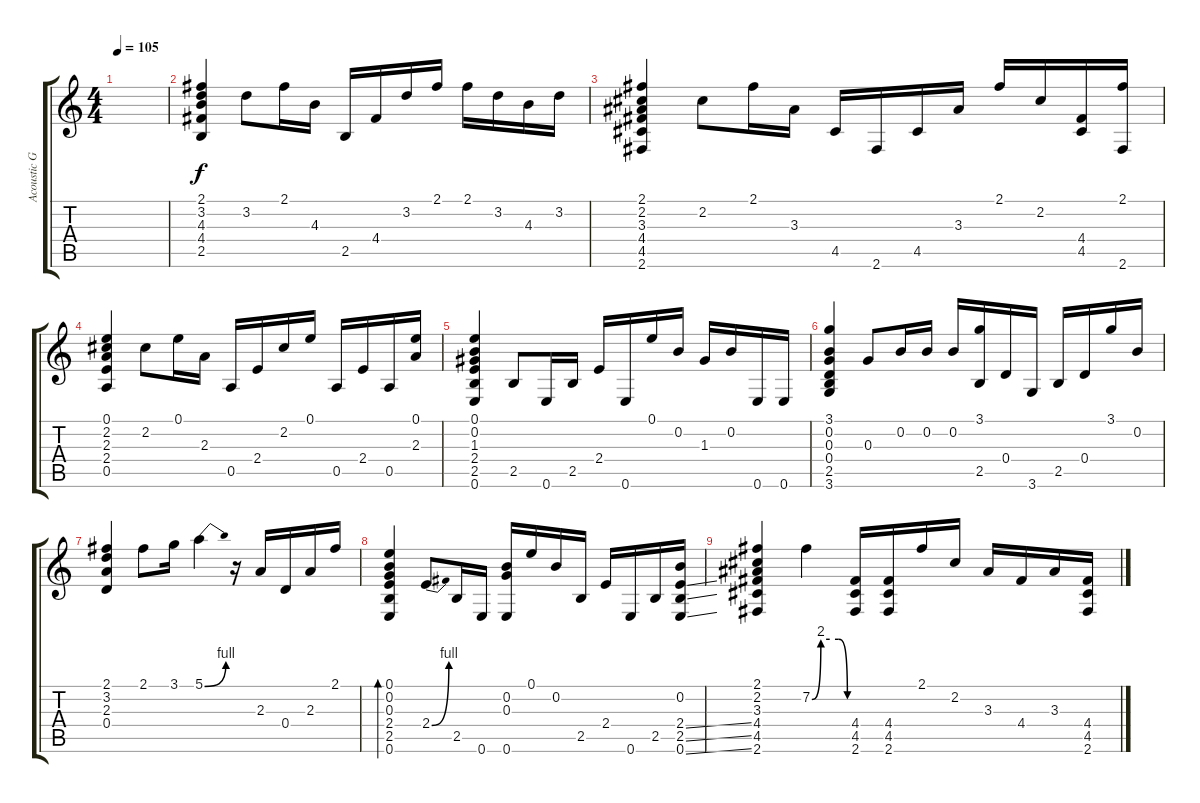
\track ("Acoustic Guitar" "Acoustic G") {instrument acousticguitarsteel}
\staff {score tabs}
\tuning (E4 B3 G3 D3 A2 E2) {hide}
\ts (4 4)
\tempo 105
\clef g2
\ks c
|
(2.1 3.2 4.3 4.4 2.5).4 3.2.8 2.1.16 4.3.16 2.5.16 4.4.16 3.2.16 2.1.16 2.1.16 3.2.16 4.3.16 3.2.16 |
(2.1 2.2 3.3 4.4 4.5 2.6).4 2.2.8 2.1.16 3.3.16 4.5.16 2.6.16 4.5.16 3.3.16 2.1.16 2.2.16 (4.4 4.5).16 (2.1 2.6).16 |
(0.1 2.2 2.3 2.4 0.5).4 2.2.8 0.1.16 2.3.16 0.5.16 2.4.16 2.2.16 0.1.16 0.5.16 2.4.16 0.5.16 (0.1 2.3).16 |
(0.1 0.2 1.3 2.4 2.5 0.6).4 2.5.8 0.6.16 2.5.16 2.4.16 0.6.16 0.1.16 0.2.16 1.3.16 0.2.16 0.6.16 0.6.16 |
(3.1 0.2 0.3 0.4 2.5 3.6).4 0.3.8 0.2.16 0.2.16 0.2.16 (3.1 2.5).16 0.4.16 3.6.16 2.5.16 0.4.16 3.1.16 0.2.16 |
(2.1 3.2 2.3 0.4).4 2.1.8 3.1.16 5.1{be (bend 0 0 60 4)}.4 r.16 2.3.16 0.4.16 2.3.16 2.1.16 |
(0.1 0.2 0.3 2.4 2.5 0.6).4{bd 120} 2.4{be (bend 0 0 60 4)}.8 2.5.16 0.6.16 (0.2 0.3 0.6).16 0.1.16 0.2.16 2.5.16 2.4.16 0.6.16 2.5.16 (0.2 2.4{ss} 2.5{ss} 0.6{ss}).16 |
(2.1 2.2 3.3 4.4 4.5 2.6).4 7.2{be (custom 0 0 15 8 30 8 45 8 60 0)}.4 (4.4 4.5 2.6).16 (4.4 4.5 2.6).16 2.1.16 2.2.16 3.3.16 4.4.16 3.3.16 (4.4 4.5 2.6).16
